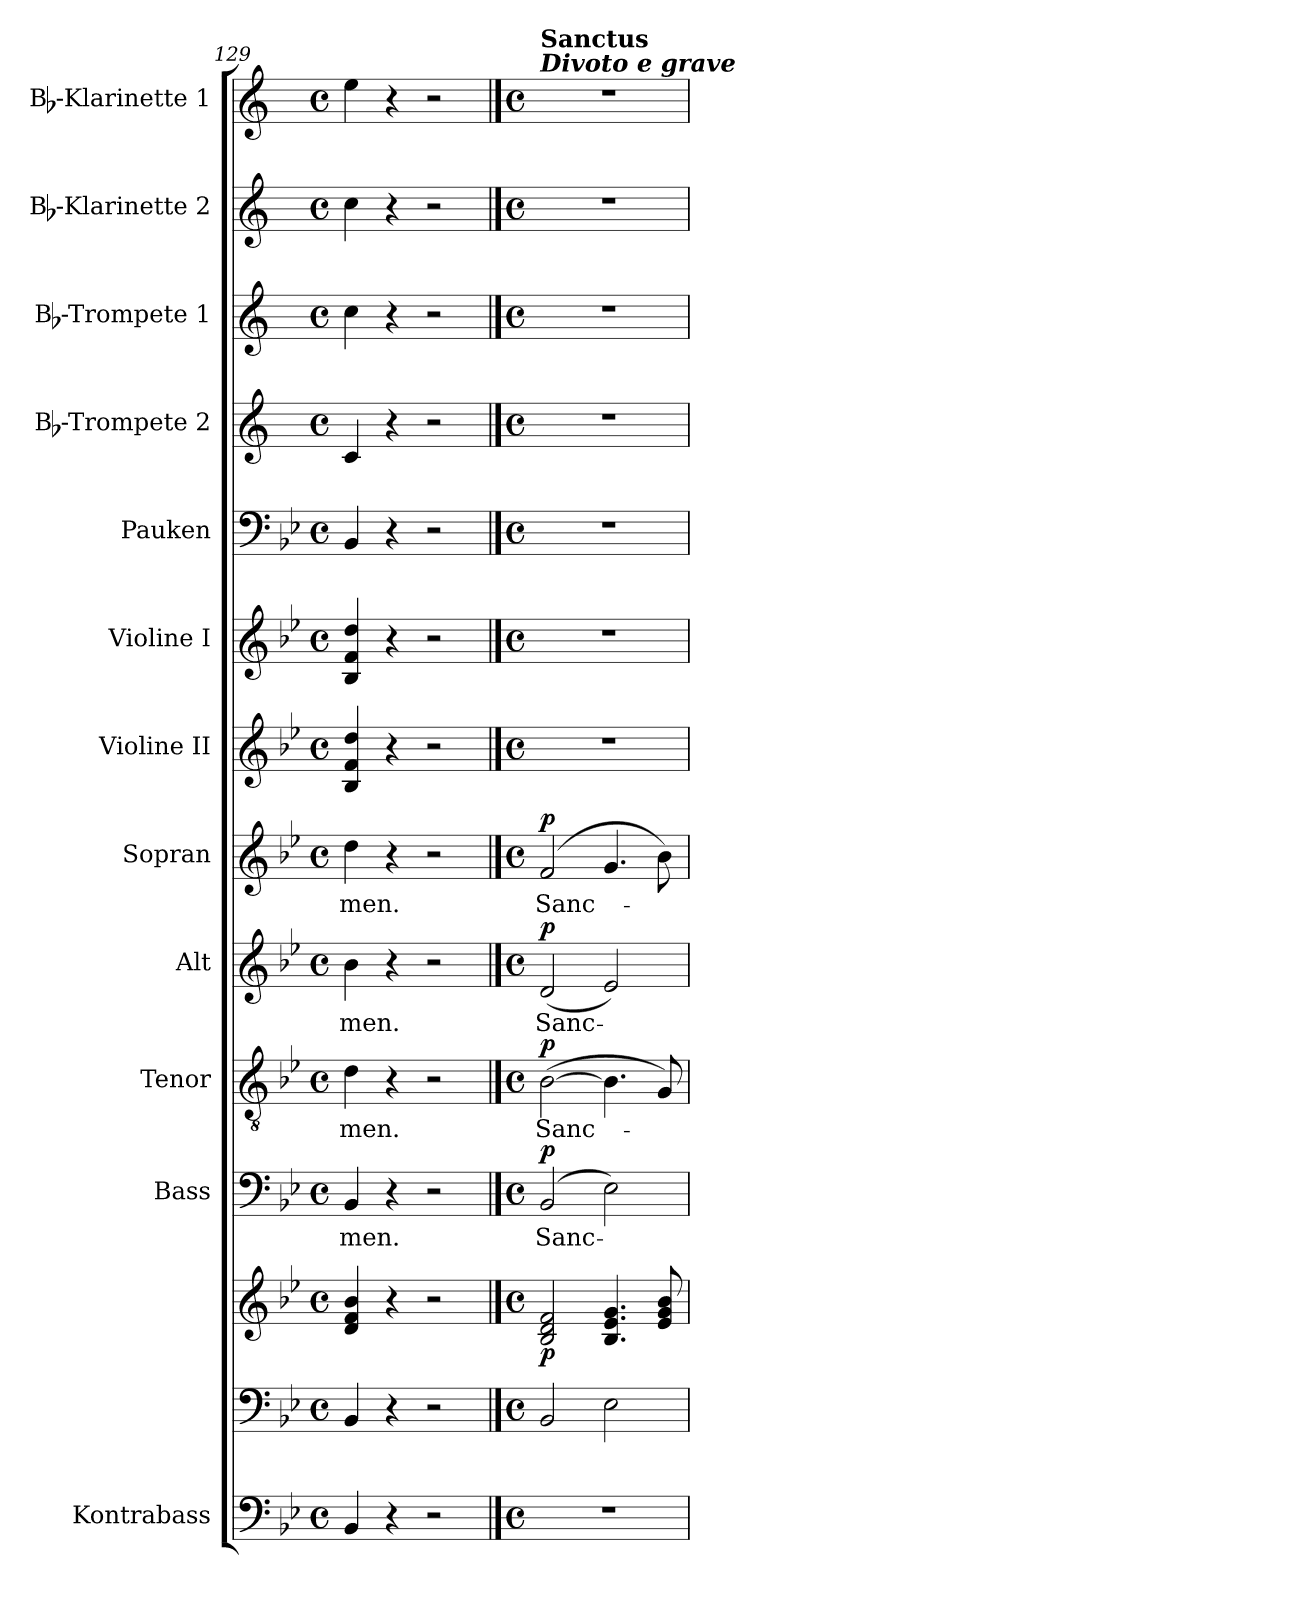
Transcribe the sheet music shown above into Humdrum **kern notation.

**kern	**kern	**kern	**dynam	**kern	**text	**dynam	**kern	**text	**dynam	**kern	**text	**dynam	**kern	**text	**dynam	**kern	**kern	**kern	**kern	**kern	**kern	**kern
*part13	*part12	*part12	*part12	*part11	*part11	*part11	*part10	*part10	*part10	*part9	*part9	*part9	*part8	*part8	*part8	*part7	*part6	*part5	*part4	*part3	*part2	*part1
*staff14	*staff13	*staff12	*staff12/13	*staff11	*staff11	*staff11	*staff10	*staff10	*staff10	*staff9	*staff9	*staff9	*staff8	*staff8	*staff8	*staff7	*staff6	*staff5	*staff4	*staff3	*staff2	*staff1
*I"Kontrabass	*	*	*	*I"Bass	*	*	*I"Tenor	*	*	*I"Alt	*	*	*I"Sopran	*	*	*I"Violine II	*I"Violine I	*I"Pauken	*I"Bb-Trompete 2	*I"Bb-Trompete 1	*I"Bb-Klarinette 2	*I"Bb-Klarinette 1
*I'Kb.	*	*	*	*I'B.	*	*	*I'T.	*	*	*I'A.	*	*	*I'S.	*	*	*I'Vl. II	*I'Vl. I	*I'Pk.	*I'Bb Trp. 2	*I'Bb Trp. 1	*I'Bb Kl. 2	*I'Bb Kl. 1
*clefF4	*clefF4	*clefG2	*	*clefF4	*	*	*clefGv2	*	*	*clefG2	*	*	*clefG2	*	*	*clefG2	*clefG2	*clefF4	*clefG2	*clefG2	*clefG2	*clefG2
*ITrd7c12	*	*	*	*	*	*	*	*	*	*	*	*	*	*	*	*	*	*	*ITrd1c2	*ITrd1c2	*ITrd1c2	*ITrd1c2
*k[b-e-]	*k[b-e-]	*k[b-e-]	*	*k[b-e-]	*	*	*k[b-e-]	*	*	*k[b-e-]	*	*	*k[b-e-]	*	*	*k[b-e-]	*k[b-e-]	*k[b-e-]	*k[b-e-]	*k[b-e-]	*k[b-e-]	*k[b-e-]
*B-:	*B-:	*B-:	*	*B-:	*	*	*B-:	*	*	*B-:	*	*	*B-:	*	*	*B-:	*B-:	*B-:	*B-:	*B-:	*B-:	*B-:
*M4/4	*M4/4	*M4/4	*	*M4/4	*	*	*M4/4	*	*	*M4/4	*	*	*M4/4	*	*	*M4/4	*M4/4	*M4/4	*M4/4	*M4/4	*M4/4	*M4/4
*met(c)	*met(c)	*met(c)	*	*met(c)	*	*	*met(c)	*	*	*met(c)	*	*	*met(c)	*	*	*met(c)	*met(c)	*met(c)	*met(c)	*met(c)	*met(c)	*met(c)
=129	=129	=129	=129	=129	=129	=129	=129	=129	=129	=129	=129	=129	=129	=129	=129	=129	=129	=129	=129	=129	=129	=129
!	!	!	!	!	!LO:LY:b	!	!	!LO:LY:b	!	!	!LO:LY:b	!	!	!LO:LY:b	!	!	!	!	!	!	!	!
4BBB-/	4BB-/	4d/ 4f/ 4b-/	.	4BB-/	-men.	.	4d\	-men.	.	4b-\	-men.	.	4dd\	-men.	.	4B-/ 4f/ 4dd/	4B-/ 4f/ 4dd/	4BB-/	4B-/	4b-\	4b-\	4dd\
4r	4r	4r	.	4r	.	.	4r	.	.	4r	.	.	4r	.	.	4r	4r	4r	4r	4r	4r	4r
2r	2r	2r	.	2r	.	.	2r	.	.	2r	.	.	2r	.	.	2r	2r	2r	2r	2r	2r	2r
!!LO:PB:g=z
==130	==130	==130	==130	==130	==130	==130	==130	==130	==130	==130	==130	==130	==130	==130	==130	==130	==130	==130	==130	==130	==130	==130
*M4/4	*M4/4	*M4/4	*	*M4/4	*	*	*M4/4	*	*	*M4/4	*	*	*M4/4	*	*	*M4/4	*M4/4	*M4/4	*M4/4	*M4/4	*M4/4	*M4/4
*met(c)	*met(c)	*met(c)	*	*met(c)	*	*	*met(c)	*	*	*met(c)	*	*	*met(c)	*	*	*met(c)	*met(c)	*met(c)	*met(c)	*met(c)	*met(c)	*met(c)
!	!	!	!	!	!	!	!	!	!	!	!	!	!	!	!	!	!	!	!	!	!	!LO:TX:a:Bi:t=Divoto e grave
!	!	!	!	!	!	!	!	!	!	!	!	!	!	!	!	!	!	!	!	!	!	!LO:TX:a:B:t=Sanctus
!	!	!	!LO:DY:b	!	!LO:LY:b	!LO:DY:a	!	!LO:LY:b	!LO:DY:a	!	!LO:LY:b	!LO:DY:a	!	!LO:LY:b	!LO:DY:a	!	!	!	!	!	!	!
1r	2BB-/	2B-/ 2d/ 2f/	p	(2BB-/	Sanc-	p	(>[2B-\	Sanc-	p	(<2d/	Sanc-	p	(2f/	Sanc-	p	1r	1r	1r	1r	1r	1r	1r
.	2E-\	4.B-/ 4.e-/ 4.g/	.	2E-\)	.	.	4.B-\]	.	.	2e-/)	.	.	4.g/	.	.	.	.	.	.	.	.	.
.	.	8e-/ 8g/ 8b-/	.	.	.	.	8G/)	.	.	.	.	.	8b-\)	.	.	.	.	.	.	.	.	.
=	=	=	=	=	=	=	=	=	=	=	=	=	=	=	=	=	=	=	=	=	=	=
*-	*-	*-	*-	*-	*-	*-	*-	*-	*-	*-	*-	*-	*-	*-	*-	*-	*-	*-	*-	*-	*-	*-
